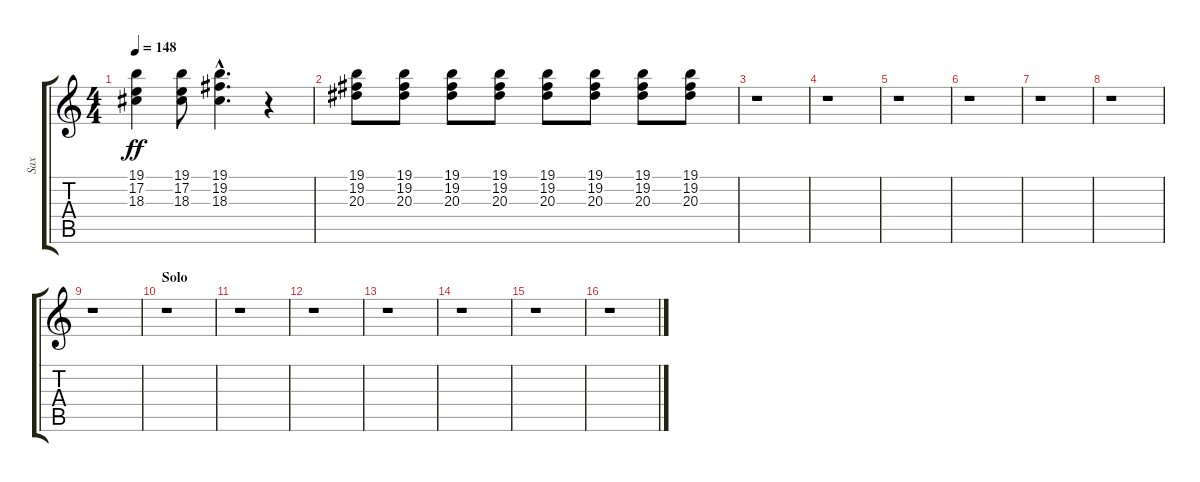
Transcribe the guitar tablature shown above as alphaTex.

\track ("Sax" "Sax") {instrument altosax}
\staff {score tabs}
\tuning (E4 B3 G3 D3 A2 E2) {hide}
\ts (4 4)
\tempo 148
\clef g2
\ks c
(19.1 17.2 18.3).4{dy ff} (19.1 17.2 18.3).8 (19.1{hac} 19.2{hac} 18.3{hac}).4{d} r.4 |
(19.1 19.2 20.3).8 (19.1 19.2 20.3).8 (19.1 19.2 20.3).8 (19.1 19.2 20.3).8 (19.1 19.2 20.3).8 (19.1 19.2 20.3).8 (19.1 19.2 20.3).8 (19.1 19.2 20.3).8 |
r.1 |
r.1 |
r.1 |
r.1 |
r.1 |
r.1 |
r.1 |
\section ("" "Solo")
r.1 |
r.1 |
r.1 |
r.1 |
r.1 |
r.1 |
r.1
